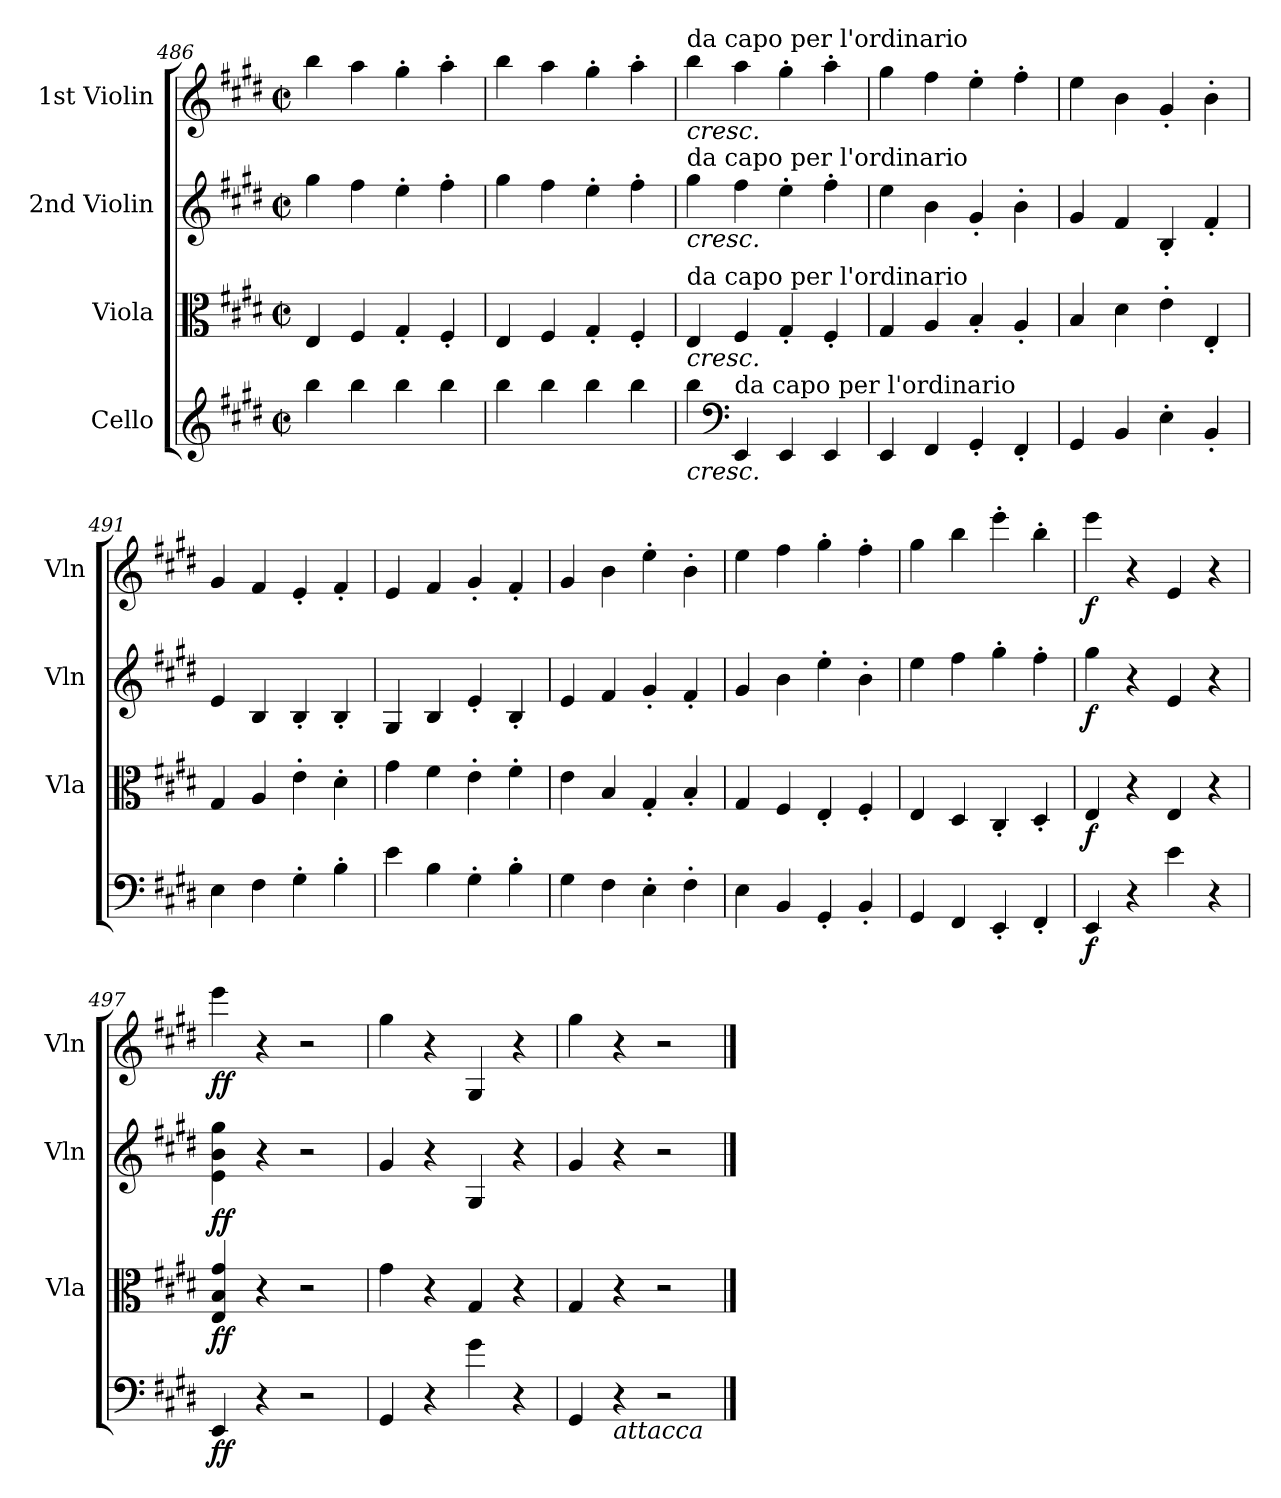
**kern	**dynam	**kern	**dynam	**kern	**dynam	**kern	**dynam
*part4	*part4	*part3	*part3	*part2	*part2	*part1	*part1
*staff4	*staff4	*staff3	*staff3	*staff2	*staff2	*staff1	*staff1
*I"Cello	*	*I"Viola	*	*I"2nd Violin	*	*I"1st Violin	*
*	*	*I'Vla	*	*I'Vln	*	*I'Vln	*
!!LO:LB:g=z
*clefG2	*	*clefC3	*	*clefG2	*	*clefG2	*
*k[f#c#g#d#]	*	*k[f#c#g#d#]	*	*k[f#c#g#d#]	*	*k[f#c#g#d#]	*
*E:	*	*E:	*	*E:	*	*E:	*
*M2/2	*	*M2/2	*	*M2/2	*	*M2/2	*
*met(c|)	*	*met(c|)	*	*met(c|)	*	*met(c|)	*
=486	=486	=486	=486	=486	=486	=486	=486
4bb\	.	4E/	.	4gg#\	.	4bb\	.
4bb\	.	4F#/	.	4ff#\	.	4aa\	.
4bb\	.	4G#'/	.	4ee'\	.	4gg#'\	.
4bb\	.	4F#'/	.	4ff#'\	.	4aa'\	.
=487	=487	=487	=487	=487	=487	=487	=487
4bb\	.	4E/	.	4gg#\	.	4bb\	.
4bb\	.	4F#/	.	4ff#\	.	4aa\	.
4bb\	.	4G#'/	.	4ee'\	.	4gg#'\	.
4bb\	.	4F#'/	.	4ff#'\	.	4aa'\	.
=488	=488	=488	=488	=488	=488	=488	=488
!	!	!	!	!	!	!LO:TX:b:i:t=cresc.	!
!	!	!	!	!	!	!LO:TX:a:t=da capo per l'ordinario	!
!	!	!	!	!LO:TX:b:i:t=cresc.	!	!	!
!	!	!	!	!LO:TX:a:t=da capo per l'ordinario	!	!	!
!	!	!LO:TX:a:t=da capo per l'ordinario	!	!	!	!	!
!	!	!LO:TX:b:i:t=cresc.	!	!	!	!	!
!LO:TX:b:i:t=cresc.	!	!	!	!	!	!	!
4bb\	.	4E/	.	4gg#\	.	4bb\	.
*clefF4	*	*	*	*	*	*	*
!LO:TX:a:t=da capo per l'ordinario	!	!	!	!	!	!	!
4EE/	.	4F#/	.	4ff#\	.	4aa\	.
4EE/	.	4G#'/	.	4ee'\	.	4gg#'\	.
4EE/	.	4F#'/	.	4ff#'\	.	4aa'\	.
=489	=489	=489	=489	=489	=489	=489	=489
4EE/	.	4G#/	.	4ee\	.	4gg#\	.
4FF#/	.	4A/	.	4b\	.	4ff#\	.
4GG#'/	.	4B'/	.	4g#'/	.	4ee'\	.
4FF#'/	.	4A'/	.	4b'\	.	4ff#'\	.
=490	=490	=490	=490	=490	=490	=490	=490
4GG#/	.	4B/	.	4g#/	.	4ee\	.
4BB/	.	4d#\	.	4f#/	.	4b\	.
4E'\	.	4e'\	.	4B'/	.	4g#'/	.
4BB'/	.	4E'/	.	4f#'/	.	4b'\	.
=491	=491	=491	=491	=491	=491	=491	=491
4E\	.	4G#/	.	4e/	.	4g#/	.
4F#\	.	4A/	.	4B/	.	4f#/	.
4G#'\	.	4e'\	.	4B'/	.	4e'/	.
4B'\	.	4d#'\	.	4B'/	.	4f#'/	.
=492	=492	=492	=492	=492	=492	=492	=492
4e\	.	4g#\	.	4G#/	.	4e/	.
4B\	.	4f#\	.	4B/	.	4f#/	.
4G#'\	.	4e'\	.	4e'/	.	4g#'/	.
4B'\	.	4f#'\	.	4B'/	.	4f#'/	.
!!LO:PB:g=z
=493	=493	=493	=493	=493	=493	=493	=493
4G#\	.	4e\	.	4e/	.	4g#/	.
4F#\	.	4B/	.	4f#/	.	4b\	.
4E'\	.	4G#'/	.	4g#'/	.	4ee'\	.
4F#'\	.	4B'/	.	4f#'/	.	4b'\	.
=494	=494	=494	=494	=494	=494	=494	=494
4E\	.	4G#/	.	4g#/	.	4ee\	.
4BB/	.	4F#/	.	4b\	.	4ff#\	.
4GG#'/	.	4E'/	.	4ee'\	.	4gg#'\	.
4BB'/	.	4F#'/	.	4b'\	.	4ff#'\	.
=495	=495	=495	=495	=495	=495	=495	=495
4GG#/	.	4E/	.	4ee\	.	4gg#\	.
4FF#/	.	4D#/	.	4ff#\	.	4bb\	.
4EE'/	.	4C#'/	.	4gg#'\	.	4eee'\	.
4FF#'/	.	4D#'/	.	4ff#'\	.	4bb'\	.
!!LO:LB:g=z
=496	=496	=496	=496	=496	=496	=496	=496
!	!LO:DY:b	!	!LO:DY:b	!	!LO:DY:b	!	!LO:DY:b
4EE/	f	4E/	f	4gg#\	f	4eee\	f
4r	.	4r	.	4r	.	4r	.
4e\	.	4E/	.	4e/	.	4e/	.
4r	.	4r	.	4r	.	4r	.
=497	=497	=497	=497	=497	=497	=497	=497
!	!LO:DY:b	!	!LO:DY:b	!	!LO:DY:b	!	!LO:DY:b
4EE/	ff	4E/ 4B/ 4g#/	ff	4e\ 4b\ 4gg#\	ff	4eee\	ff
4r	.	4r	.	4r	.	4r	.
2r	.	2r	.	2r	.	2r	.
=498	=498	=498	=498	=498	=498	=498	=498
4GG#/	.	4g#\	.	4g#/	.	4gg#\	.
4r	.	4r	.	4r	.	4r	.
4g#\	.	4G#/	.	4G#/	.	4G#/	.
4r	.	4r	.	4r	.	4r	.
=499	=499	=499	=499	=499	=499	=499	=499
4GG#/	.	4G#/	.	4g#/	.	4gg#\	.
!LO:TX:b:i:t=attacca	!	!	!	!	!	!	!
4r	.	4r	.	4r	.	4r	.
2r	.	2r	.	2r	.	2r	.
==	==	==	==	==	==	==	==
*-	*-	*-	*-	*-	*-	*-	*-
